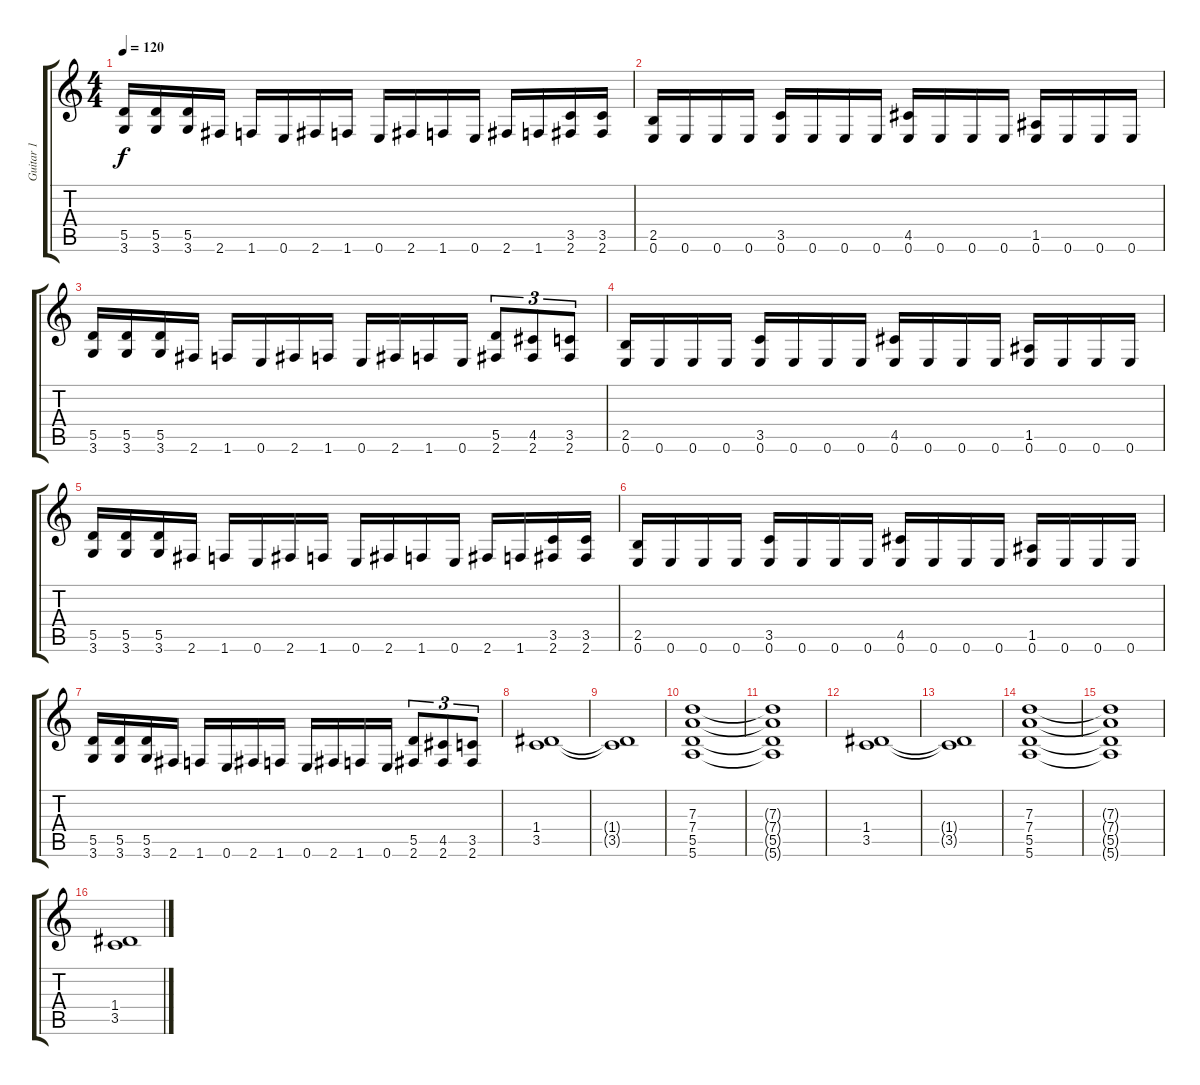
\track ("Guitar 1" "Guitar 1") {instrument distortionguitar}
\staff {score tabs}
\tuning (E4 B3 G3 D3 A2 E2) {hide}
\ts (4 4)
\tempo 120
\clef g2
\ks c
(5.5 3.6).16{dy f} (5.5 3.6).16 (5.5 3.6).16 2.6.16 1.6.16 0.6.16 2.6.16 1.6.16 0.6.16 2.6.16 1.6.16 0.6.16 2.6.16 1.6.16 (3.5 2.6).16 (3.5 2.6).16 |
(2.5 0.6).16 0.6.16 0.6.16 0.6.16 (3.5 0.6).16 0.6.16 0.6.16 0.6.16 (4.5 0.6).16 0.6.16 0.6.16 0.6.16 (1.5 0.6).16 0.6.16 0.6.16 0.6.16 |
(5.5 3.6).16 (5.5 3.6).16 (5.5 3.6).16 2.6.16 1.6.16 0.6.16 2.6.16 1.6.16 0.6.16 2.6.16 1.6.16 0.6.16 (5.5 2.6).8{tu (3 2)} (4.5 2.6).8{tu (3 2)} (3.5 2.6).8{tu (3 2)} |
(2.5 0.6).16 0.6.16 0.6.16 0.6.16 (3.5 0.6).16 0.6.16 0.6.16 0.6.16 (4.5 0.6).16 0.6.16 0.6.16 0.6.16 (1.5 0.6).16 0.6.16 0.6.16 0.6.16 |
(5.5 3.6).16 (5.5 3.6).16 (5.5 3.6).16 2.6.16 1.6.16 0.6.16 2.6.16 1.6.16 0.6.16 2.6.16 1.6.16 0.6.16 2.6.16 1.6.16 (3.5 2.6).16 (3.5 2.6).16 |
(2.5 0.6).16 0.6.16 0.6.16 0.6.16 (3.5 0.6).16 0.6.16 0.6.16 0.6.16 (4.5 0.6).16 0.6.16 0.6.16 0.6.16 (1.5 0.6).16 0.6.16 0.6.16 0.6.16 |
(5.5 3.6).16 (5.5 3.6).16 (5.5 3.6).16 2.6.16 1.6.16 0.6.16 2.6.16 1.6.16 0.6.16 2.6.16 1.6.16 0.6.16 (5.5 2.6).8{tu (3 2)} (4.5 2.6).8{tu (3 2)} (3.5 2.6).8{tu (3 2)} |
(1.4 3.5).1 |
(1.4{t} 3.5{t}).1 |
(7.3 7.4 5.5 5.6).1 |
(7.3{t} 7.4{t} 5.5{t} 5.6{t}).1 |
(1.4 3.5).1 |
(1.4{t} 3.5{t}).1 |
(7.3 7.4 5.5 5.6).1 |
(7.3{t} 7.4{t} 5.5{t} 5.6{t}).1 |
(1.4 3.5).1
